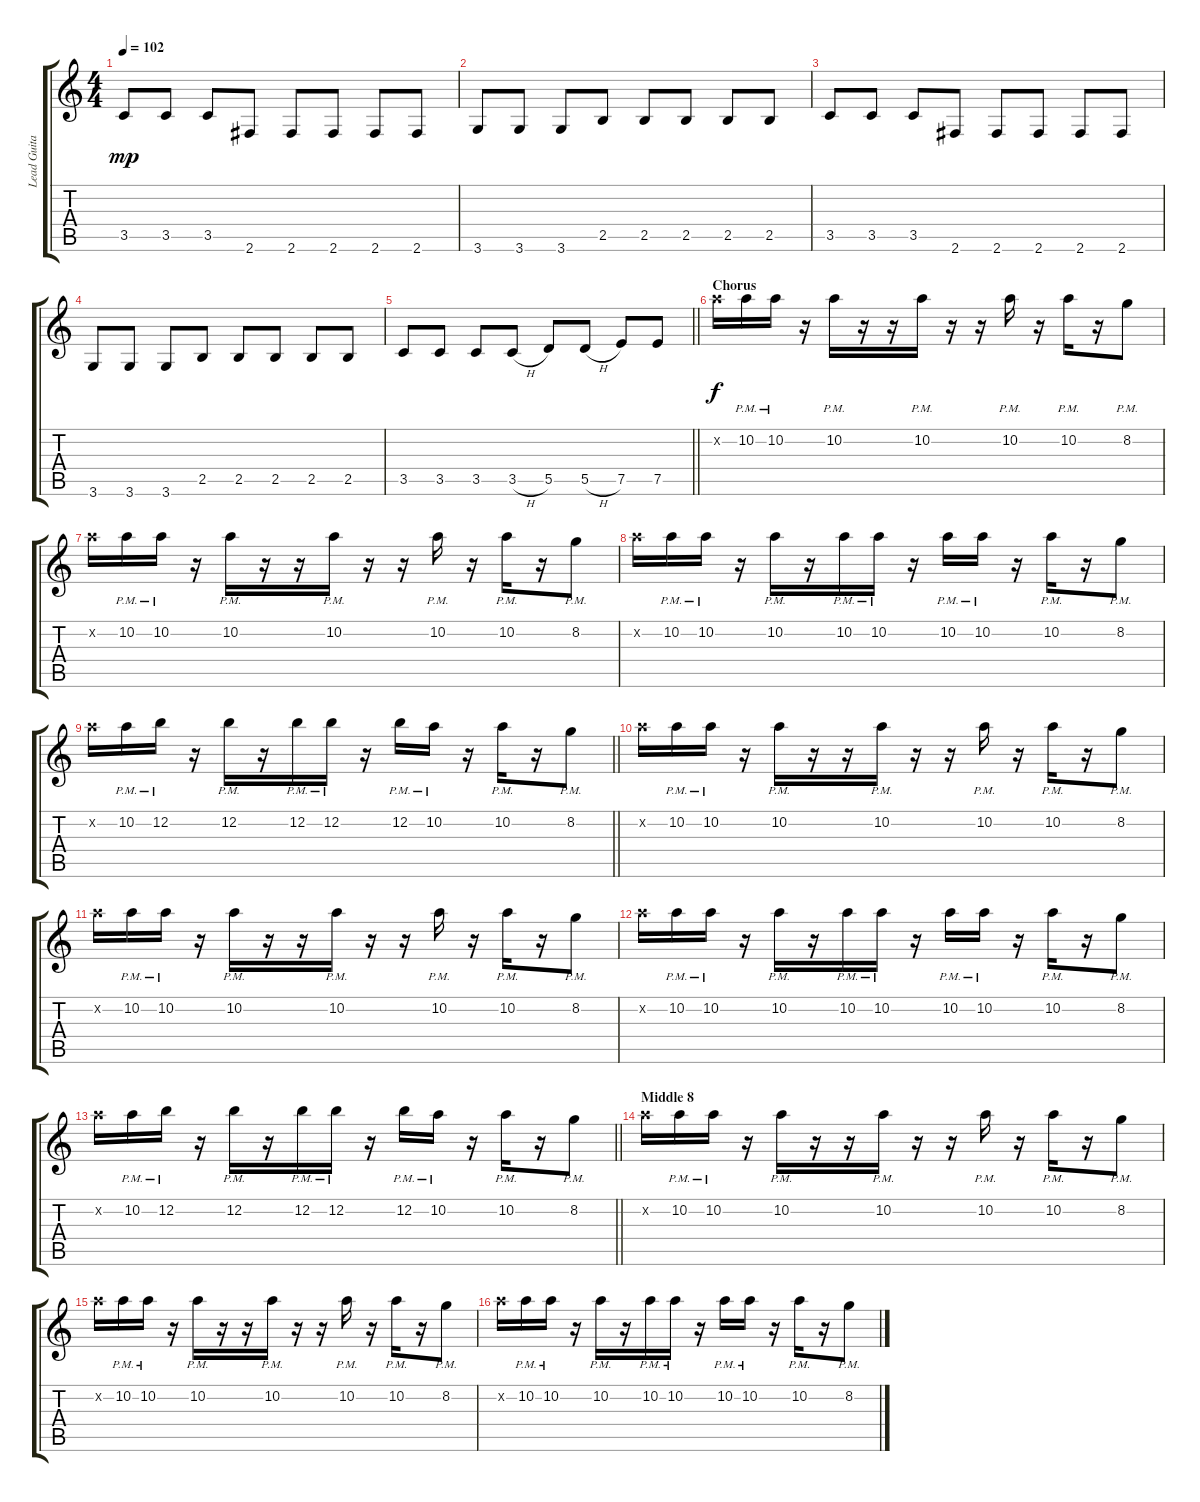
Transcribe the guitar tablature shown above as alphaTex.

\track ("Lead Guitar" "Lead Guita") {instrument overdrivenguitar}
\staff {score tabs}
\tuning (E4 B3 G3 D3 A2 E2) {hide}
\ts (4 4)
\tempo 102
\clef g2
\ks c
3.5.8{dy mp} 3.5.8 3.5.8 2.6.8 2.6.8 2.6.8 2.6.8 2.6.8 |
3.6.8 3.6.8 3.6.8 2.5.8 2.5.8 2.5.8 2.5.8 2.5.8 |
3.5.8 3.5.8 3.5.8 2.6.8 2.6.8 2.6.8 2.6.8 2.6.8 |
3.6.8 3.6.8 3.6.8 2.5.8 2.5.8 2.5.8 2.5.8 2.5.8 |
\barLineRight lightlight
3.5.8 3.5.8 3.5.8 3.5{h}.8 5.5.8 5.5{h}.8 7.5.8 7.5.8 |
\section ("" "Chorus")
10.2{x}.16{dy f} 10.2{pm}.16 10.2{pm}.16 r.16 10.2{pm}.16 r.16 r.16 10.2{pm}.16 r.16 r.16 10.2{pm}.16 r.16 10.2{pm}.16 r.16 8.2{pm}.8 |
10.2{x}.16 10.2{pm}.16 10.2{pm}.16 r.16 10.2{pm}.16 r.16 r.16 10.2{pm}.16 r.16 r.16 10.2{pm}.16 r.16 10.2{pm}.16 r.16 8.2{pm}.8 |
10.2{x}.16 10.2{pm}.16 10.2{pm}.16 r.16 10.2{pm}.16 r.16 10.2{pm}.16 10.2{pm}.16 r.16 10.2{pm}.16 10.2{pm}.16 r.16 10.2{pm}.16 r.16 8.2{pm}.8 |
\barLineRight lightlight
10.2{x}.16 10.2{pm}.16 12.2{pm}.16 r.16 12.2{pm}.16 r.16 12.2{pm}.16 12.2{pm}.16 r.16 12.2{pm}.16 10.2{pm}.16 r.16 10.2{pm}.16 r.16 8.2{pm}.8 |
10.2{x}.16 10.2{pm}.16 10.2{pm}.16 r.16 10.2{pm}.16 r.16 r.16 10.2{pm}.16 r.16 r.16 10.2{pm}.16 r.16 10.2{pm}.16 r.16 8.2{pm}.8 |
10.2{x}.16 10.2{pm}.16 10.2{pm}.16 r.16 10.2{pm}.16 r.16 r.16 10.2{pm}.16 r.16 r.16 10.2{pm}.16 r.16 10.2{pm}.16 r.16 8.2{pm}.8 |
10.2{x}.16 10.2{pm}.16 10.2{pm}.16 r.16 10.2{pm}.16 r.16 10.2{pm}.16 10.2{pm}.16 r.16 10.2{pm}.16 10.2{pm}.16 r.16 10.2{pm}.16 r.16 8.2{pm}.8 |
\barLineRight lightlight
10.2{x}.16 10.2{pm}.16 12.2{pm}.16 r.16 12.2{pm}.16 r.16 12.2{pm}.16 12.2{pm}.16 r.16 12.2{pm}.16 10.2{pm}.16 r.16 10.2{pm}.16 r.16 8.2{pm}.8 |
\section ("" "Middle 8")
10.2{x}.16 10.2{pm}.16 10.2{pm}.16 r.16 10.2{pm}.16 r.16 r.16 10.2{pm}.16 r.16 r.16 10.2{pm}.16 r.16 10.2{pm}.16 r.16 8.2{pm}.8 |
10.2{x}.16 10.2{pm}.16 10.2{pm}.16 r.16 10.2{pm}.16 r.16 r.16 10.2{pm}.16 r.16 r.16 10.2{pm}.16 r.16 10.2{pm}.16 r.16 8.2{pm}.8 |
10.2{x}.16 10.2{pm}.16 10.2{pm}.16 r.16 10.2{pm}.16 r.16 10.2{pm}.16 10.2{pm}.16 r.16 10.2{pm}.16 10.2{pm}.16 r.16 10.2{pm}.16 r.16 8.2{pm}.8
